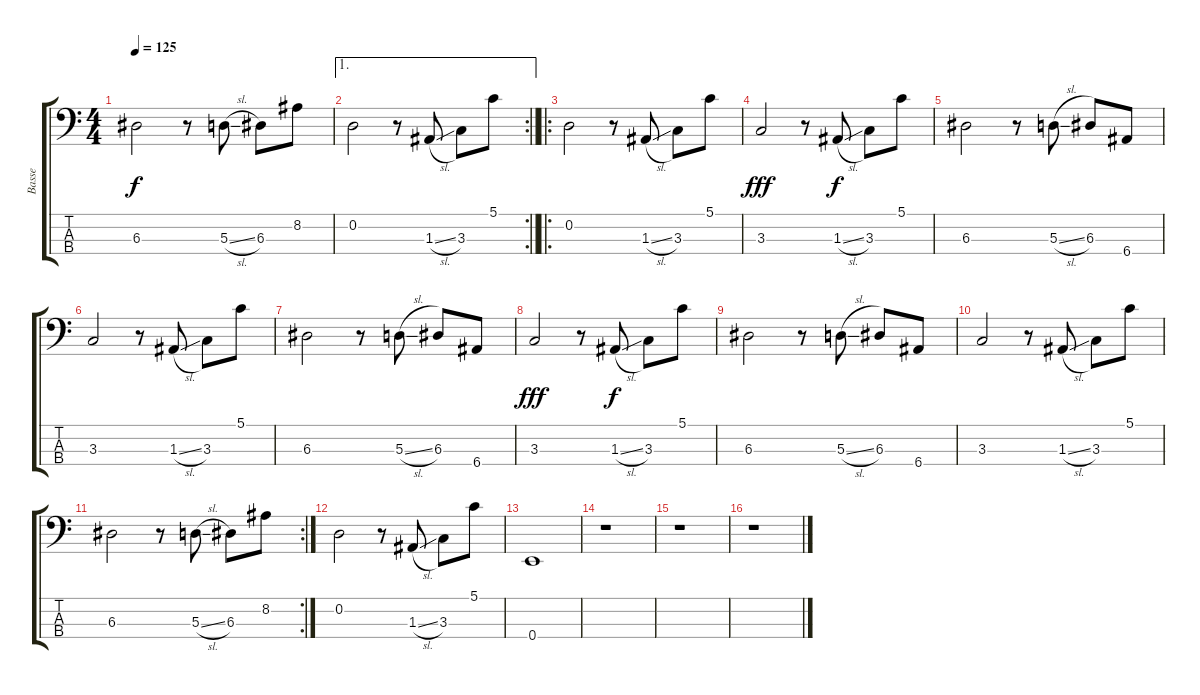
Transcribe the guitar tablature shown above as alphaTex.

\track ("Basse" "Basse") {instrument slapbass1}
\staff {score tabs}
\tuning (G2 D2 A1 E1) {hide}
\ts (4 4)
\tempo 125
\clef f4
\ks c
6.3.2{dy f} r.8 5.3{sl}.8 6.3.8 8.2.8 |
\ae 1
\rc 2
\barLineRight lightlight
0.2.2 r.8 1.3{sl}.8 3.3.8 5.1.8 |
\ro
0.2.2 r.8 1.3{sl}.8 3.3.8 5.1.8 |
3.3.2{dy fff} r.8 1.3{sl}.8{dy f} 3.3.8 5.1.8 |
6.3.2 r.8 5.3{sl}.8 6.3.8 6.4.8 |
3.3.2 r.8 1.3{sl}.8 3.3.8 5.1.8 |
6.3.2 r.8 5.3{sl}.8 6.3.8 6.4.8 |
3.3.2{dy fff} r.8 1.3{sl}.8{dy f} 3.3.8 5.1.8 |
6.3.2 r.8 5.3{sl}.8 6.3.8 6.4.8 |
3.3.2 r.8 1.3{sl}.8 3.3.8 5.1.8 |
\rc 2
6.3.2 r.8 5.3{sl}.8 6.3.8 8.2.8 |
0.2.2 r.8 1.3{sl}.8 3.3.8 5.1.8 |
0.4.1 |
r.1 |
r.1 |
r.1
